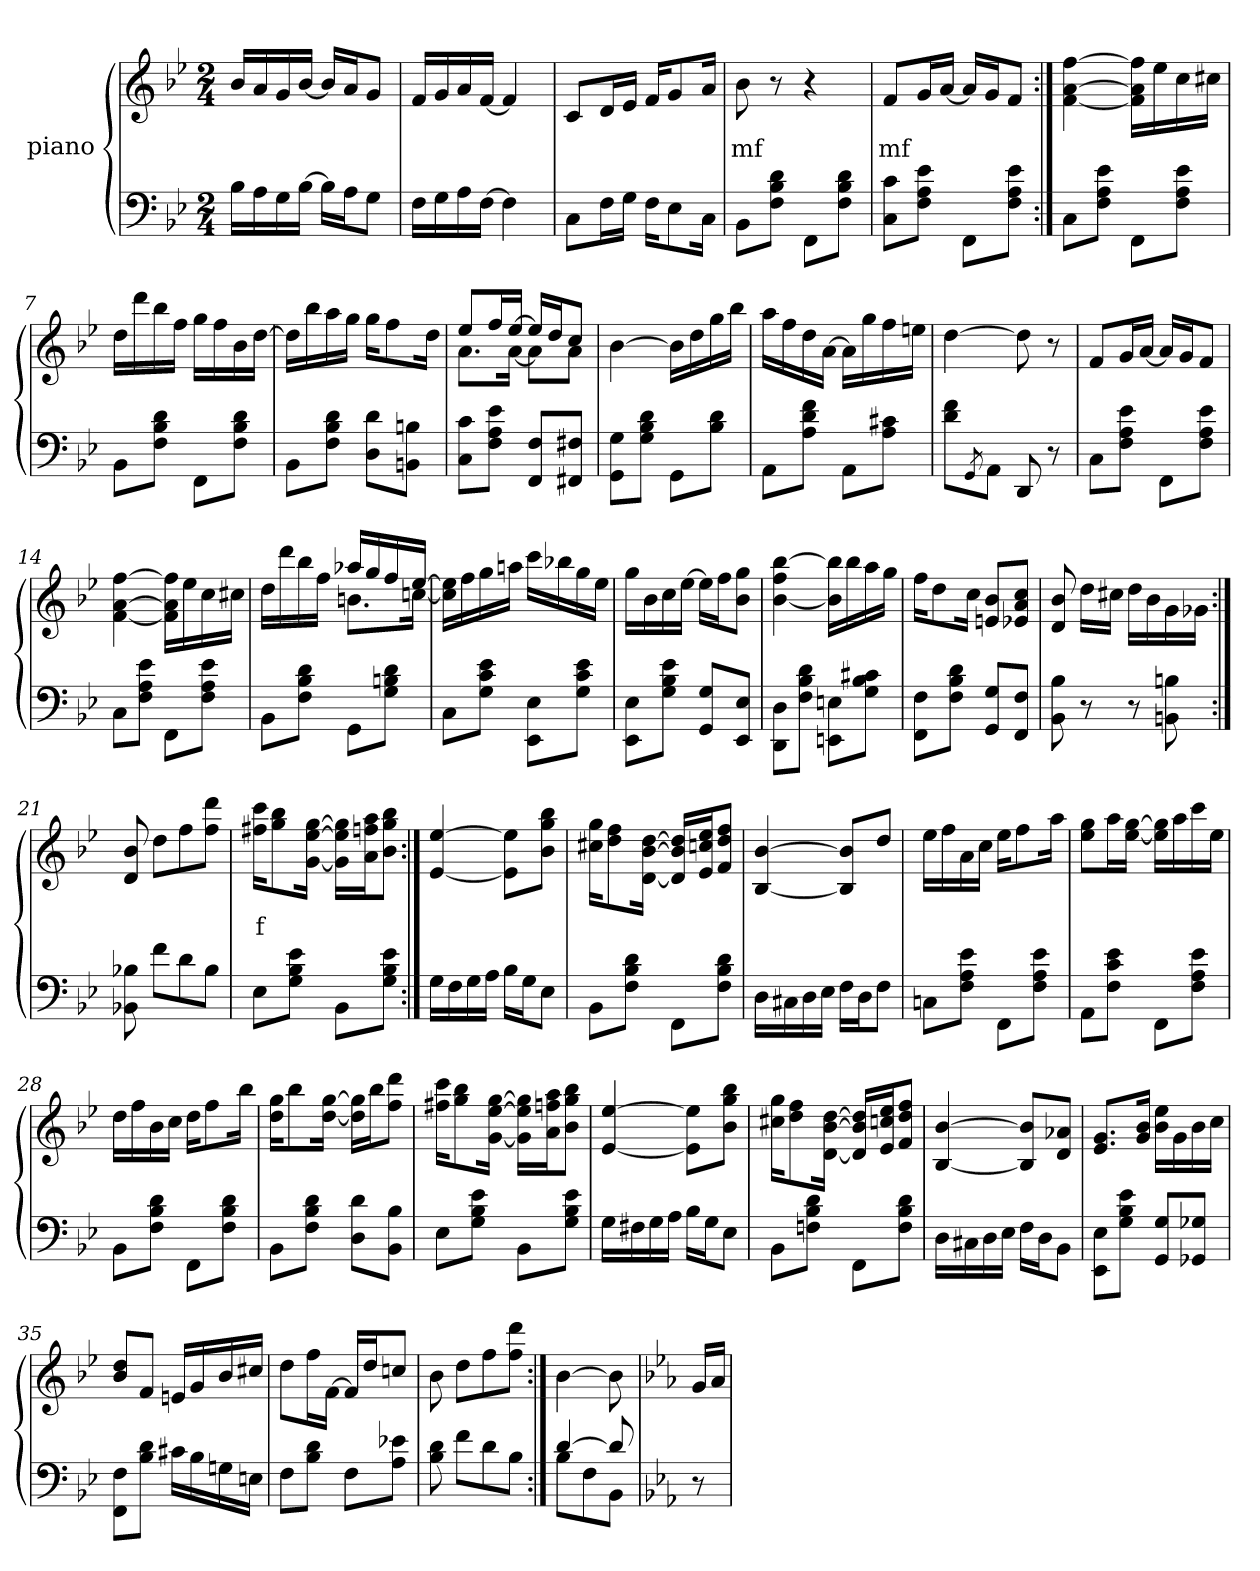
**kern	**kern	**text
*part2	*part1	*part1
*staff2	*staff1	*staff1
*I"piano	*I"piano	*
*clefF4	*clefG2	*
*k[b-e-]	*k[b-e-]	*
*M2/4	*M2/4	*
=1	=1	=1
16B-LL	16b-LL	.
16A	16a	.
16G	16g	.
[16B-JJ	[16b-JJ	.
16B-LL]	16b-LL]	.
16AJ	16aJ	.
8GJ	8gJ	.
=2	=2	=2
16FLL	16fLL	.
16G	16g	.
16A	16a	.
[16FJJ	[16fJJ	.
4F]	4f]	.
=3	=3	=3
8CL	8cL	.
16FL	16dL	.
16GJJ	16e-JJ	.
16FKL	16fKL	.
8E-	8g	.
16CJk	16aJk	.
=4	=4	=4
8BB-L	8b-	mf
8d 8B- 8FJ	8r	.
8FFL	4r	.
8d 8B- 8FJ	.	.
=5	=5	=5
8c 8CL	8fL	mf
8e- 8A 8FJ	16gL	.
.	[16aJJ	.
8FFL	16aLL]	.
.	16gJ	.
8e- 8A 8FJ	8fJ	.
=6:|!	=6:|!	=6:|!
8CL	[4ff [4a [4f	.
8e- 8A 8FJ	.	.
8FFL	16ff] 16a] 16f]LL	.
.	16ee-	.
8e- 8A 8FJ	16cc	.
.	16cc#XJJ	.
=7	=7	=7
8BB-L	16ddLL	.
.	16ddd	.
8d 8B- 8FJ	16bb-	.
.	16ffJJ	.
8FFL	16ggLL	.
.	16ff	.
8d 8B- 8FJ	16b-	.
.	[16ddJJ	.
=8	=8	=8
8BB-L	16ddLL]	.
.	16bb-	.
8d 8B- 8FJ	16aa	.
.	16ggJJ	.
8d 8DL	16ggKL	.
.	8ff	.
8Bn 8BBnJ	.	.
.	16ddJk	.
=9	=9	=9
*	*^	*
8c 8CL	8ee-L	8.aL	.
8e- 8A 8FJ	16ffL	.	.
.	[16ee-JJ	[16aJk	.
8F 8FFL	16ee-LL]	8aL]	.
.	16ddJ	.	.
8F#X 8FF#XJ	8ccJ	8aJ	.
*	*v	*v	*
=10	=10	=10
8G 8GGL	[4b-	.
8d 8B- 8GJ	.	.
8GGL	16b-LL]	.
.	16dd	.
8d 8B-J	16gg	.
.	16bb-JJ	.
=11	=11	=11
8AAL	16aaLL	.
.	16ff	.
8f 8d 8AJ	16dd	.
.	[16aJJ	.
8AAL	16aLL]	.
.	16gg	.
8c#X 8AJ	16ff	.
.	16eenJJ	.
=12	=12	=12
8f 8dL	[4dd	.
8qGG	.	.
8AAJ	.	.
8DD	8dd]	.
8r	8r	.
=13	=13	=13
8CL	8fL	.
8e- 8A 8FJ	16gL	.
.	[16aJJ	.
8FFL	16aLL]	.
.	16gJ	.
8e- 8A 8FJ	8fJ	.
=14	=14	=14
8CL	[4ff [4a [4f	.
8e- 8A 8FJ	.	.
8FFL	16ff] 16a] 16f]LL	.
.	16ee-	.
8e- 8A 8FJ	16cc	.
.	16cc#XJJ	.
=15	=15	=15
*	*^	*
8BB-L	16ddLL	4ryy	.
.	16ddd	.	.
8d 8B- 8FJ	16bb-	.	.
.	16ffJJ	.	.
8GGL	16aa-XLL	8.bnL	.
.	16gg	.	.
8d 8Bn 8GJ	16ff	.	.
.	[16ee-JJ	[16ccnJk	.
*	*v	*v	*
=16	=16	=16
8CL	16ee-] 16cc]LL	.
.	16ff	.
8e- 8c 8GJ	16gg	.
.	16aanJJ	.
8E- 8EE-L	16cccLL	.
.	16bb-X	.
8e- 8c 8GJ	16gg	.
.	16ee-JJ	.
=17	=17	=17
8E- 8EE-L	16ggLL	.
.	16b-	.
8e- 8B- 8GJ	16cc	.
.	[16ee-JJ	.
8G 8GGL	16ee-LL]	.
.	16ffJ	.
8E- 8EE-J	8gg 8b-J	.
=18	=18	=18
8D 8DDL	[4bb- 4ff [4b-	.
8d 8B- 8FJ	.	.
8En 8EEnL	16bb-] 16b-]LL	.
.	16bb-	.
8c#X 8B- 8GJ	16aa	.
.	16ggJJ	.
=19	=19	=19
8F 8FFL	16ffKL	.
.	8dd	.
8d 8B- 8FJ	.	.
.	16ccJk	.
8G 8GGL	8b- 8enL	.
8F 8FFJ	8cc 8a 8e-XJ	.
=20	=20	=20
8B- 8BB-	8b- 8d	.
8r	16ddLL	.
.	16cc#XJJ	.
8r	16ddLL	.
.	16b-	.
8Bn 8BBn	16g	.
.	16g-XJJ	.
=21:|!	=21:|!	=21:|!
8B-X 8BB-X	8b- 8d	.
8fL	8ddL	.
8d	8ff	.
8B-J	8ddd 8ffJ	.
=22	=22	=22
8E-L	16ccc 16ff#XKL	f
.	8bb- 8gg	.
8e- 8B- 8GJ	.	.
.	[16gg [16ee- [16gJk	.
8BB-L	16gg] 16ee-] 16g]LL	.
.	16aa 16ffn 16aJ	.
8e- 8B- 8GJ	8bb- 8gg 8b-J	.
=23:|!	=23:|!	=23:|!
16GLL	[4ee- [4e-	.
16F	.	.
16G	.	.
16AJJ	.	.
16B-LL	8ee-] 8e-]L	.
16GJ	.	.
8E-J	8bb- 8gg 8b-J	.
=24	=24	=24
8BB-L	16gg 16cc#XKL	.
.	8ff 8dd	.
8d 8B- 8FJ	.	.
.	[16dd [16b- [16dJk	.
8FFL	16dd] 16b-] 16d]LL	.
.	16ee- 16ccn 16e-J	.
8d 8B- 8FJ	8ff 8dd 8fJ	.
=25	=25	=25
16DLL	[4b- [4B-	.
16C#X	.	.
16D	.	.
16E-JJ	.	.
16FLL	8b-] 8B-]L	.
16DJ	.	.
8FJ	8ddJ	.
=26	=26	=26
8CnL	16ee-LL	.
.	16ff	.
8e- 8A 8FJ	16a	.
.	16ccJJ	.
8FFL	16ee-KL	.
.	8ff	.
8e- 8A 8FJ	.	.
.	16aaJk	.
=27	=27	=27
8AAL	8gg 8ee-L	.
8e- 8c 8FJ	16aaL	.
.	[16gg [16ee-JJ	.
8FFL	16gg] 16ee-]LL	.
.	16aa	.
8e- 8A 8FJ	16ccc	.
.	16ee-JJ	.
=28	=28	=28
8BB-L	16ddLL	.
.	16ff	.
8d 8B- 8FJ	16b-	.
.	16ccJJ	.
8FFL	16ddKL	.
.	8ff	.
8d 8B- 8FJ	.	.
.	16bb-Jk	.
=29	=29	=29
8BB-L	16gg 16ddKL	.
.	8bb-	.
8d 8B- 8FJ	.	.
.	[16gg [16ddJk	.
8d 8DL	16gg] 16dd]LL	.
.	16bb-J	.
8B- 8BB-J	8ddd 8ffJ	.
=30	=30	=30
8E-L	16ccc 16ff#XKL	.
.	8bb- 8gg	.
8e- 8B- 8GJ	.	.
.	[16gg [16ee- [16gJk	.
8BB-L	16gg] 16ee-] 16g]LL	.
.	16aa 16ffn 16aJ	.
8e- 8B- 8GJ	8bb- 8gg 8b-J	.
=31	=31	=31
16GLL	[4ee- [4e-	.
16F#X	.	.
16G	.	.
16AJJ	.	.
16B-LL	8ee-] 8e-]L	.
16GJ	.	.
8E-J	8bb- 8gg 8b-J	.
=32	=32	=32
8BB-L	16gg 16cc#XKL	.
.	8ff 8dd	.
8d 8B- 8FnJ	.	.
.	[16dd [16b- [16dJk	.
8FFL	16dd] 16b-] 16d]LL	.
.	16ee- 16ccn 16e-J	.
8d 8B- 8FJ	8ff 8dd 8fJ	.
=33	=33	=33
16DLL	[4b- [4B-	.
16C#X	.	.
16D	.	.
16E-JJ	.	.
16FLL	8b-] 8B-]L	.
16DJ	.	.
8BB-J	8a-X 8dJ	.
=34	=34	=34
8E- 8EE-L	8.g 8.e-L	.
8e- 8B- 8GJ	.	.
.	16b- 16gJk	.
8G 8GGL	16ee- 16b-LL	.
.	16g	.
8G-X 8GG-XJ	16b-	.
.	16ccJJ	.
=35	=35	=35
8F 8FFL	8dd 8b-L	.
8d 8B-J	8fJ	.
16c#XLL	16enLL	.
16B-	16g	.
16Gn	16b-	.
16EnJJ	16cc#XJJ	.
=36	=36	=36
8FL	8ddL	.
8d 8B-J	16ffL	.
.	[16fJJ	.
8FL	16fLL]	.
.	16ddJ	.
8e-X 8AJ	8ccnJ	.
=37	=37	=37
8d 8B-	8b-	.
8fL	8ddL	.
8d	8ff	.
8B-J	8ddd 8ffJ	.
=38:|!	=38:|!	=38:|!
*^	*	*
[4d	8B-L	[4b-	.
.	8F	.	.
8d]	8BB-J	8b-]	.
*v	*v	*	*
=39	=39	=39
*k[b-e-a-]	*k[b-e-a-]	*
8r	16gLL	.
.	16a-JJ	.
=	=	=
*-	*-	*-
